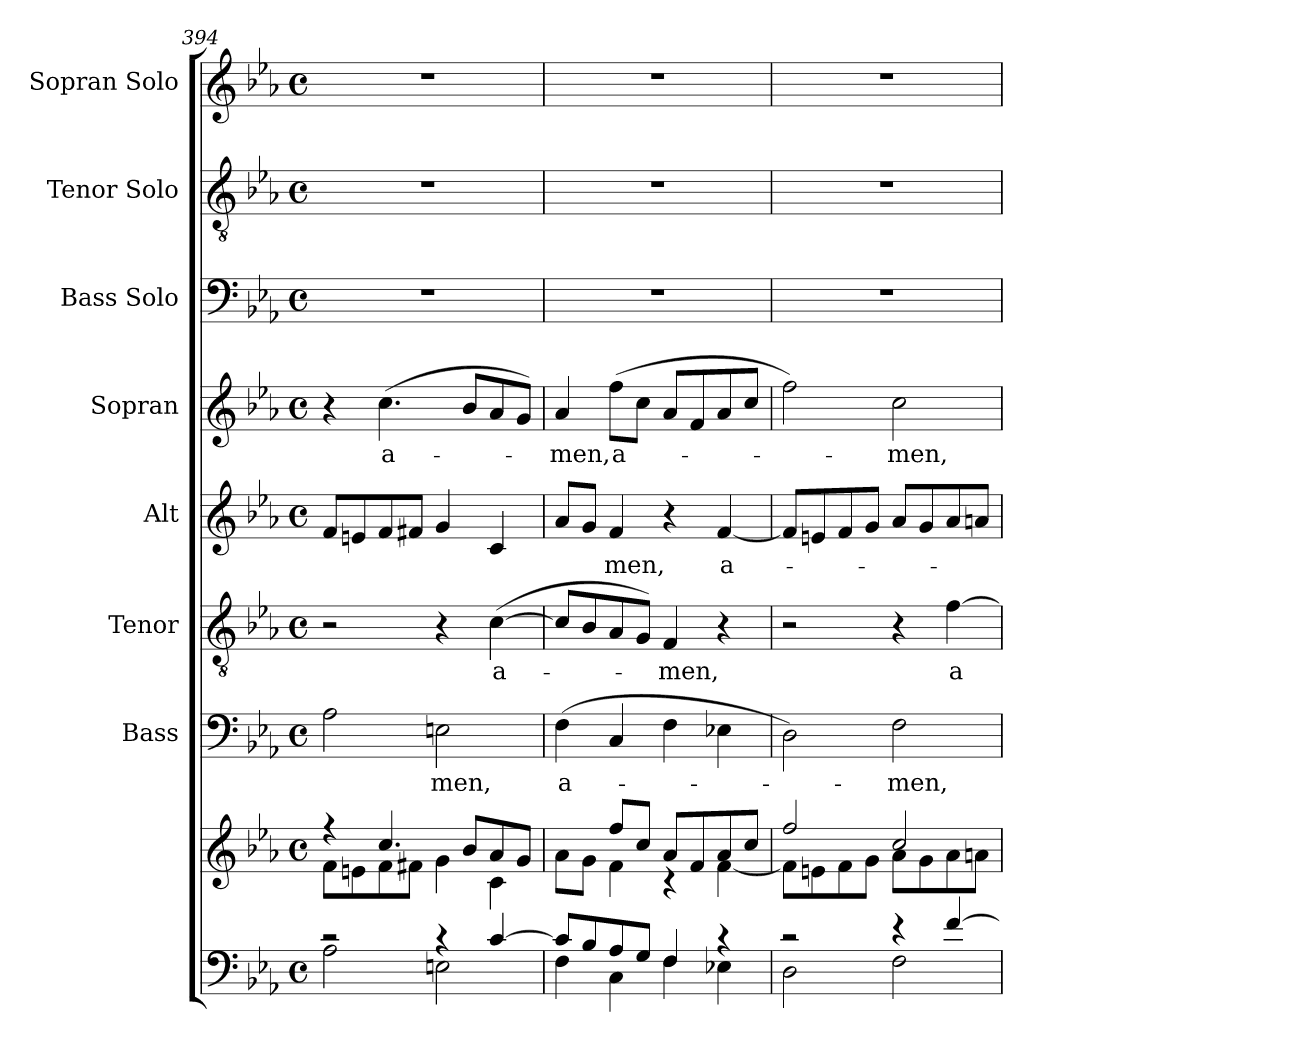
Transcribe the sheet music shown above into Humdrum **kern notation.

**kern	**kern	**kern	**text	**kern	**text	**kern	**text	**kern	**text	**kern	**kern	**kern
*part8	*part8	*part7	*part7	*part6	*part6	*part5	*part5	*part4	*part4	*part3	*part2	*part1
*staff9	*staff8	*staff7	*staff7	*staff6	*staff6	*staff5	*staff5	*staff4	*staff4	*staff3	*staff2	*staff1
*	*	*I"Bass	*	*I"Tenor	*	*I"Alt	*	*I"Sopran	*	*I"Bass Solo	*I"Tenor Solo	*I"Sopran Solo
*	*	*I'B.	*	*I'T.	*	*I'A.	*	*I'S.	*	*I'B. Solo	*I'T. Solo	*I'S. Solo
*clefF4	*clefG2	*clefF4	*	*clefGv2	*	*clefG2	*	*clefG2	*	*clefF4	*clefGv2	*clefG2
*k[b-e-a-]	*k[b-e-a-]	*k[b-e-a-]	*	*k[b-e-a-]	*	*k[b-e-a-]	*	*k[b-e-a-]	*	*k[b-e-a-]	*k[b-e-a-]	*k[b-e-a-]
*E-:	*E-:	*E-:	*	*E-:	*	*E-:	*	*E-:	*	*E-:	*E-:	*E-:
*M4/4	*M4/4	*M4/4	*	*M4/4	*	*M4/4	*	*M4/4	*	*M4/4	*M4/4	*M4/4
*met(c)	*met(c)	*met(c)	*	*met(c)	*	*met(c)	*	*met(c)	*	*met(c)	*met(c)	*met(c)
=394	=394	=394	=394	=394	=394	=394	=394	=394	=394	=394	=394	=394
*^	*^	*	*	*	*	*	*	*	*	*	*	*
2rc	2A-\	4rff	8f\L	2A-\	.	2r	.	8f/L	.	4r	.	1r	1r	1r
.	.	.	8en\	.	.	.	.	8en/	.	.	.	.	.	.
!	!	!	!	!	!	!	!	!	!	!	!LO:LY:b	!	!	!
.	.	4.cc/	8f\	.	.	.	.	8f/	.	(>4.cc\	a-	.	.	.
.	.	.	8f#X\J	.	.	.	.	8f#X/J	.	.	.	.	.	.
!	!	!	!	!	!LO:LY:b	!	!	!	!	!	!	!	!	!
4rc	2En\	.	4g\	2En\	-men,	4r	.	4g/	.	.	.	.	.	.
.	.	8b-/L	.	.	.	.	.	.	.	8b-/L	.	.	.	.
!	!	!	!	!	!	!	!LO:LY:b	!	!	!	!	!	!	!
[>4c/	.	8a-/	4c\	.	.	(>[4c\	a-	4c/	.	8a-/	.	.	.	.
.	.	8g/J	.	.	.	.	.	.	.	8g/J)	.	.	.	.
!!LO:LB:g=z
=395	=395	=395	=395	=395	=395	=395	=395	=395	=395	=395	=395	=395	=395	=395
!	!	!	!	!	!LO:LY:b	!	!	!	!	!	!LO:LY:b	!	!	!
8c/L]	4F\	4ryy	8a-\L	(>4F\	a-	8c/L]	.	8a-/L	.	4a-/	-men,	1r	1r	1r
8B-/	.	.	8g\J	.	.	8B-/	.	8g/J	.	.	.	.	.	.
!	!	!	!	!	!	!	!	!	!LO:LY:b	!	!LO:LY:b	!	!	!
8A-/	4C\	8ff/L	4f\	4C/	.	8A-/	.	4f/	-men,	(>8ff\L	a-	.	.	.
8G/J	.	8cc/J	.	.	.	8G/J)	.	.	.	8cc\J	.	.	.	.
!	!	!	!	!	!	!	!LO:LY:b	!	!	!	!	!	!	!
4F/	4F\	8a-/L	4rc	4F\	.	4F/	-men,	4r	.	8a-/L	.	.	.	.
.	.	8f/	.	.	.	.	.	.	.	8f/	.	.	.	.
!	!	!	!	!	!	!	!	!	!LO:LY:b	!	!	!	!	!
4rc	4E-X\	8a-/	[<4f\	4E-X\	.	4r	.	[4f/	a-	8a-/	.	.	.	.
.	.	8cc/J	.	.	.	.	.	.	.	8cc/J	.	.	.	.
=396	=396	=396	=396	=396	=396	=396	=396	=396	=396	=396	=396	=396	=396	=396
2rc	2D\	2ff/	8f\L]	2D\)	.	2r	.	8f/L]	.	2ff\)	.	1r	1r	1r
.	.	.	8en\	.	.	.	.	8en/	.	.	.	.	.	.
.	.	.	8f\	.	.	.	.	8f/	.	.	.	.	.	.
.	.	.	8g\J	.	.	.	.	8g/J	.	.	.	.	.	.
!	!	!	!	!	!LO:LY:b	!	!	!	!	!	!LO:LY:b	!	!	!
4rd	2F\	2cc/	8a-\L	2F\	-men,	4r	.	8a-/L	.	2cc\	-men,	.	.	.
.	.	.	8g\	.	.	.	.	8g/	.	.	.	.	.	.
!	!	!	!	!	!	!	!LO:LY:b	!	!	!	!	!	!	!
[>4f/	.	.	8a-\	.	.	[4f\	a-	8a-/	.	.	.	.	.	.
.	.	.	8an\J	.	.	.	.	8an/J	.	.	.	.	.	.
*v	*v	*	*	*	*	*	*	*	*	*	*	*	*	*
*	*v	*v	*	*	*	*	*	*	*	*	*	*	*
=	=	=	=	=	=	=	=	=	=	=	=	=
*-	*-	*-	*-	*-	*-	*-	*-	*-	*-	*-	*-	*-
